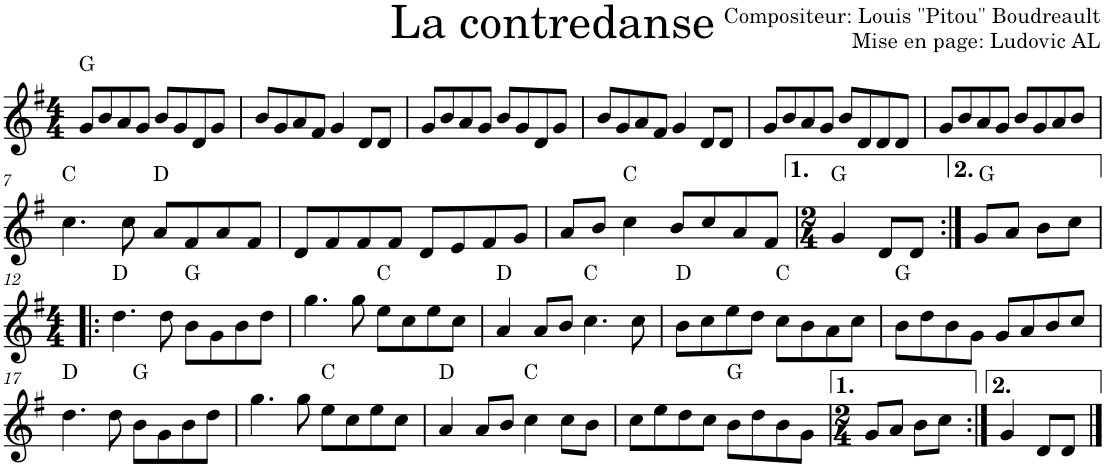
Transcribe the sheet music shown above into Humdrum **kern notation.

**kern	**harte
*part1	*part1
*staff1	*
*I"Violon	*
*I'Vln.	*
*clefG2	*
*k[f#]	*
*M4/4	*
=1	=1
8g/L	G:maj
8b/	.
8a/	.
8g/J	.
8b/L	.
8g/	.
8d/	.
8g/J	.
=2	=2
8b/L	.
8g/	.
8a/	.
8f#/J	.
4g/	.
8d/L	.
8d/J	.
=3	=3
8g/L	.
8b/	.
8a/	.
8g/J	.
8b/L	.
8g/	.
8d/	.
8g/J	.
=4	=4
8b/L	.
8g/	.
8a/	.
8f#/J	.
4g/	.
8d/L	.
8d/J	.
=5	=5
8g/L	.
8b/	.
8a/	.
8g/J	.
8b/L	.
8d/	.
8d/	.
8d/J	.
=6	=6
8g/L	.
8b/	.
8a/	.
8g/J	.
8b/L	.
8g/	.
8a/	.
8b/J	.
!!LO:LB:g=z
=7	=7
4.cc\	C:maj
8cc\	.
8a/L	D:maj
8f#/	.
8a/	.
8f#/J	.
=8	=8
8d/L	.
8f#/	.
8f#/	.
8f#/J	.
8d/L	.
8e/	.
8f#/	.
8g/J	.
=9	=9
8a/L	.
8b/J	.
4cc\	C:maj
8b/L	.
8cc/	.
8a/	.
8f#/J	.
=10	=10
*M2/4	*
4g/	G:maj
8d/L	.
8d/J	.
=11:|!	=11:|!
8g/L	G:maj
8a/J	.
8b\L	.
8cc\J	.
!!LO:LB:g=z
=12!|:	=12!|:
*M4/4	*
4.dd\	D:maj
8dd\	.
8b\L	G:maj
8g\	.
8b\	.
8dd\J	.
=13	=13
4.gg\	.
8gg\	.
8ee\L	C:maj
8cc\	.
8ee\	.
8cc\J	.
=14	=14
4a/	D:maj
8a/L	.
8b/J	.
4.cc\	C:maj
8cc\	.
=15	=15
8b\L	D:maj
8cc\	.
8ee\	.
8dd\J	.
8cc\L	C:maj
8b\	.
8a\	.
8cc\J	.
=16	=16
8b\L	G:maj
8dd\	.
8b\	.
8g\J	.
8g/L	.
8a/	.
8b/	.
8cc/J	.
!!LO:LB:g=z
=17	=17
4.dd\	D:maj
8dd\	.
8b\L	G:maj
8g\	.
8b\	.
8dd\J	.
=18	=18
4.gg\	.
8gg\	.
8ee\L	C:maj
8cc\	.
8ee\	.
8cc\J	.
=19	=19
4a/	D:maj
8a/L	.
8b/J	.
4cc\	C:maj
8cc\L	.
8b\J	.
=20	=20
8cc\L	.
8ee\	.
8dd\	.
8cc\J	.
8b\L	G:maj
8dd\	.
8b\	.
8g\J	.
=21	=21
*M2/4	*
8g/L	.
8a/J	.
8b\L	.
8cc\J	.
=22:|!	=22:|!
4g/	.
8d/L	.
8d/J	.
==	==
*-	*-
